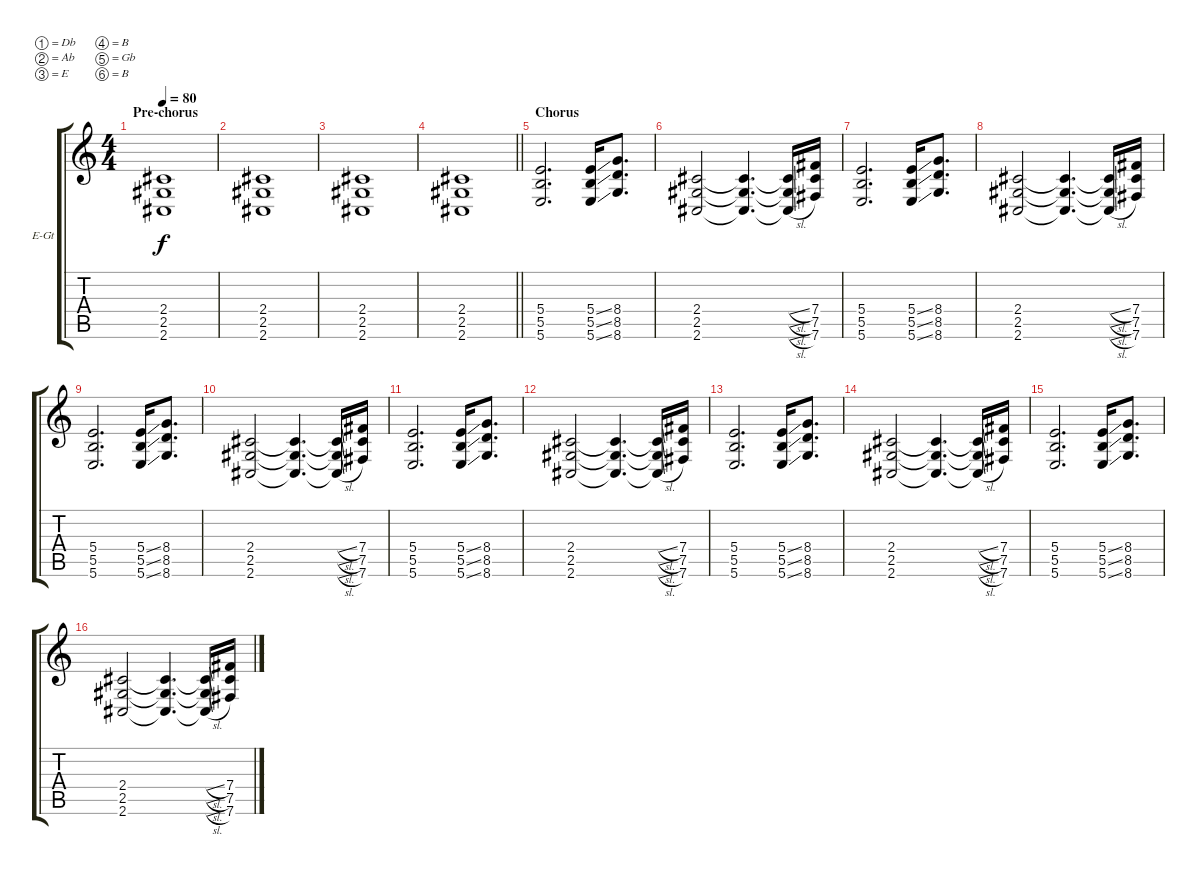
\bracketExtendMode groupsimilarinstruments
\firstSystemTrackNameOrientation horizontal
\otherSystemsTrackNameOrientation horizontal
\track ("Right guitar" "E-Gt") {instrument overdrivenguitar}
\staff {score tabs}
\tuning (Db4 Ab3 E3 B2 Gb2 B1)
\ts (4 4)
\section ("" "Pre-chorus")
\tempo 80
\clef g2
\ks c
(2.4 2.5 2.6).1{dy f} |
(2.4 2.5 2.6).1 |
(2.4 2.5 2.6).1 |
\barLineRight lightlight
(2.4 2.5 2.6).1 |
\section ("" "Chorus")
(5.4 5.5 5.6).2{d} (5.4{ss} 5.5{ss} 5.6{ss}).16 (8.4 8.5 8.6).8{d} |
(2.4 2.5 2.6).2 (2.4{t} 2.5{t} 2.6{t}).4{d} (2.4{sl t} 2.5{sl t} 2.6{sl t}).16 (7.4 7.5 7.6).16 |
(5.4 5.5 5.6).2{d} (5.4{ss} 5.5{ss} 5.6{ss}).16 (8.4 8.5 8.6).8{d} |
(2.4 2.5 2.6).2 (2.4{t} 2.5{t} 2.6{t}).4{d} (2.4{sl t} 2.5{sl t} 2.6{sl t}).16 (7.4 7.5 7.6).16 |
(5.4 5.5 5.6).2{d} (5.4{ss} 5.5{ss} 5.6{ss}).16 (8.4 8.5 8.6).8{d} |
(2.4 2.5 2.6).2 (2.4{t} 2.5{t} 2.6{t}).4{d} (2.4{sl t} 2.5{sl t} 2.6{sl t}).16 (7.4 7.5 7.6).16 |
(5.4 5.5 5.6).2{d} (5.4{ss} 5.5{ss} 5.6{ss}).16 (8.4 8.5 8.6).8{d} |
(2.4 2.5 2.6).2 (2.4{t} 2.5{t} 2.6{t}).4{d} (2.4{sl t} 2.5{sl t} 2.6{sl t}).16 (7.4 7.5 7.6).16 |
(5.4 5.5 5.6).2{d} (5.4{ss} 5.5{ss} 5.6{ss}).16 (8.4 8.5 8.6).8{d} |
(2.4 2.5 2.6).2 (2.4{t} 2.5{t} 2.6{t}).4{d} (2.4{sl t} 2.5{sl t} 2.6{sl t}).16 (7.4 7.5 7.6).16 |
(5.4 5.5 5.6).2{d} (5.4{ss} 5.5{ss} 5.6{ss}).16 (8.4 8.5 8.6).8{d} |
(2.4 2.5 2.6).2 (2.4{t} 2.5{t} 2.6{t}).4{d} (2.4{sl t} 2.5{sl t} 2.6{sl t}).16 (7.4 7.5 7.6).16
